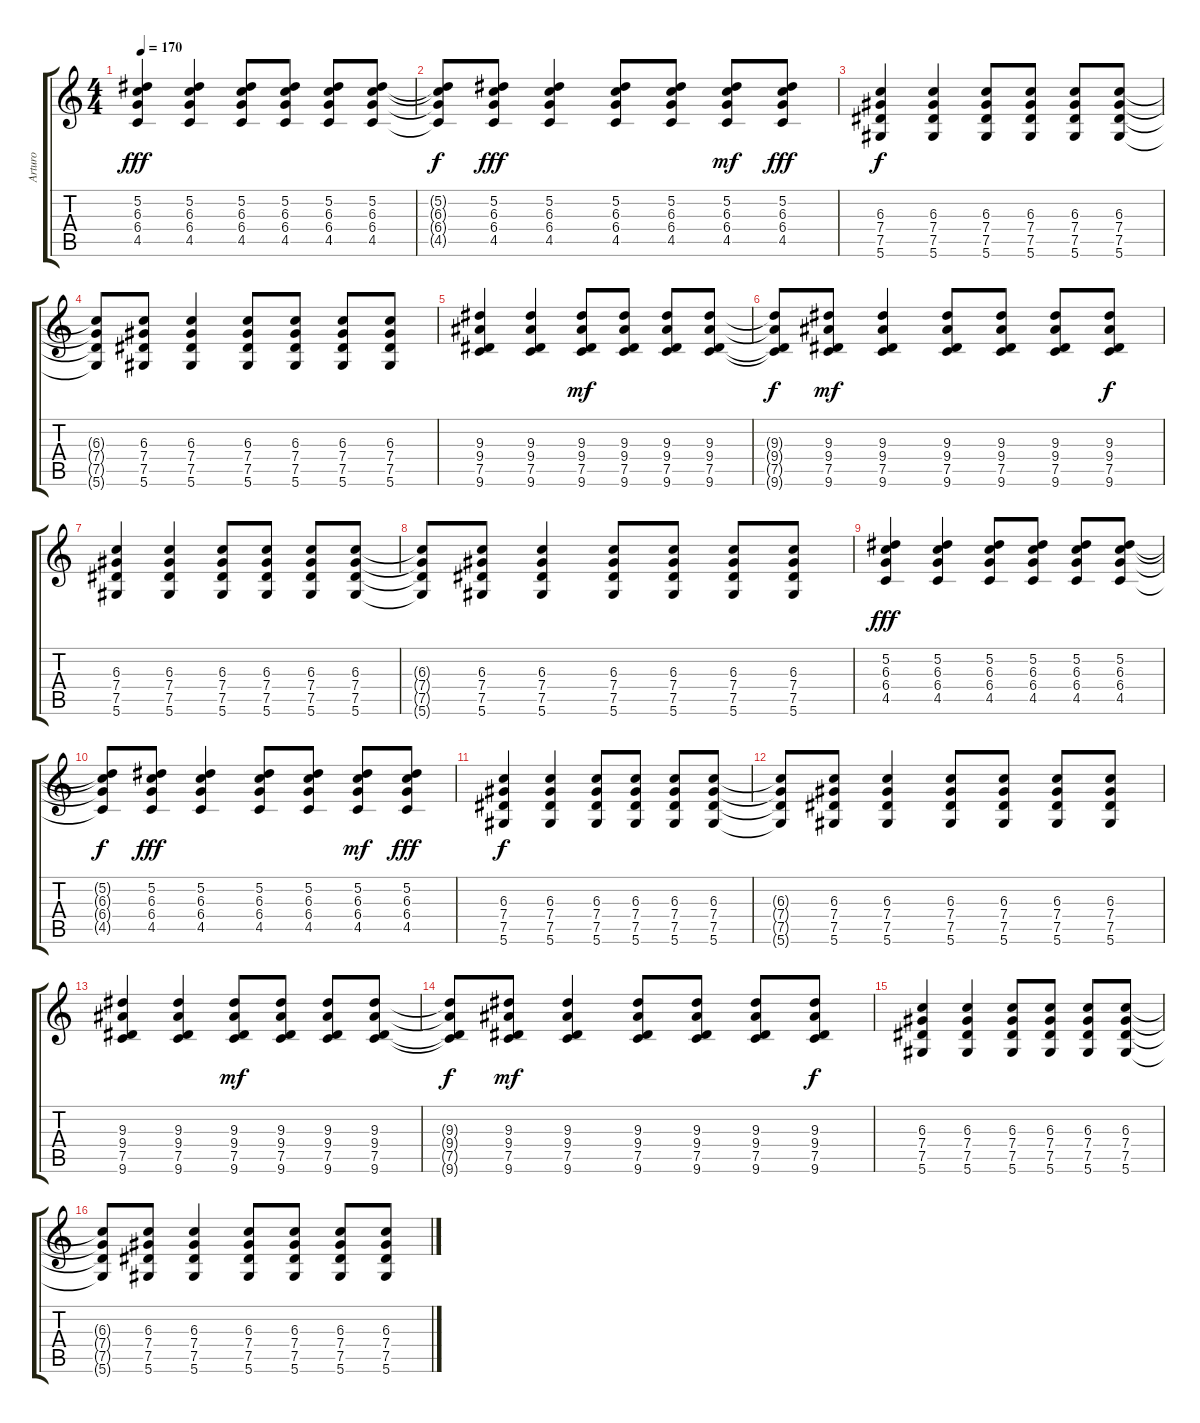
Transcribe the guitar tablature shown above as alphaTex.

\track ("Arturo" "Arturo") {instrument distortionguitar}
\staff {score tabs}
\tuning (Eb4 Bb3 Gb3 Db3 Ab2 Eb2) {hide}
\ts (4 4)
\tempo 170
\clef g2
\ks c
(5.2 6.3 6.4 4.5).4{dy fff volume 15 instrument acousticguitarsteel} (5.2 6.3 6.4 4.5).4 (5.2 6.3 6.4 4.5).8 (5.2 6.3 6.4 4.5).8 (5.2 6.3 6.4 4.5).8 (5.2 6.3 6.4 4.5).8 |
(5.2{t} 6.3{t} 6.4{t} 4.5{t}).8{dy f} (5.2 6.3 6.4 4.5).8{dy fff} (5.2 6.3 6.4 4.5).4 (5.2 6.3 6.4 4.5).8 (5.2 6.3 6.4 4.5).8 (5.2 6.3 6.4 4.5).8{dy mf} (5.2 6.3 6.4 4.5).8{dy fff} |
(6.3 7.4 7.5 5.6).4{dy f} (6.3 7.4 7.5 5.6).4 (6.3 7.4 7.5 5.6).8 (6.3 7.4 7.5 5.6).8 (6.3 7.4 7.5 5.6).8 (6.3 7.4 7.5 5.6).8 |
(6.3{t} 7.4{t} 7.5{t} 5.6{t}).8 (6.3 7.4 7.5 5.6).8 (6.3 7.4 7.5 5.6).4 (6.3 7.4 7.5 5.6).8 (6.3 7.4 7.5 5.6).8 (6.3 7.4 7.5 5.6).8 (6.3 7.4 7.5 5.6).8 |
(9.3 9.4 7.5 9.6).4 (9.3 9.4 7.5 9.6).4 (9.3 9.4 7.5 9.6).8{dy mf} (9.3 9.4 7.5 9.6).8 (9.3 9.4 7.5 9.6).8 (9.3 9.4 7.5 9.6).8 |
(9.3{t} 9.4{t} 7.5{t} 9.6{t}).8{dy f} (9.3 9.4 7.5 9.6).8{dy mf} (9.3 9.4 7.5 9.6).4 (9.3 9.4 7.5 9.6).8 (9.3 9.4 7.5 9.6).8 (9.3 9.4 7.5 9.6).8 (9.3 9.4 7.5 9.6).8{dy f} |
(6.3 7.4 7.5 5.6).4 (6.3 7.4 7.5 5.6).4 (6.3 7.4 7.5 5.6).8 (6.3 7.4 7.5 5.6).8 (6.3 7.4 7.5 5.6).8 (6.3 7.4 7.5 5.6).8 |
(6.3{t} 7.4{t} 7.5{t} 5.6{t}).8 (6.3 7.4 7.5 5.6).8 (6.3 7.4 7.5 5.6).4 (6.3 7.4 7.5 5.6).8 (6.3 7.4 7.5 5.6).8 (6.3 7.4 7.5 5.6).8 (6.3 7.4 7.5 5.6).8 |
(5.2 6.3 6.4 4.5).4{dy fff} (5.2 6.3 6.4 4.5).4 (5.2 6.3 6.4 4.5).8 (5.2 6.3 6.4 4.5).8 (5.2 6.3 6.4 4.5).8 (5.2 6.3 6.4 4.5).8 |
(5.2{t} 6.3{t} 6.4{t} 4.5{t}).8{dy f} (5.2 6.3 6.4 4.5).8{dy fff} (5.2 6.3 6.4 4.5).4 (5.2 6.3 6.4 4.5).8 (5.2 6.3 6.4 4.5).8 (5.2 6.3 6.4 4.5).8{dy mf} (5.2 6.3 6.4 4.5).8{dy fff} |
(6.3 7.4 7.5 5.6).4{dy f} (6.3 7.4 7.5 5.6).4 (6.3 7.4 7.5 5.6).8 (6.3 7.4 7.5 5.6).8 (6.3 7.4 7.5 5.6).8 (6.3 7.4 7.5 5.6).8 |
(6.3{t} 7.4{t} 7.5{t} 5.6{t}).8 (6.3 7.4 7.5 5.6).8 (6.3 7.4 7.5 5.6).4 (6.3 7.4 7.5 5.6).8 (6.3 7.4 7.5 5.6).8 (6.3 7.4 7.5 5.6).8 (6.3 7.4 7.5 5.6).8 |
(9.3 9.4 7.5 9.6).4 (9.3 9.4 7.5 9.6).4 (9.3 9.4 7.5 9.6).8{dy mf} (9.3 9.4 7.5 9.6).8 (9.3 9.4 7.5 9.6).8 (9.3 9.4 7.5 9.6).8 |
(9.3{t} 9.4{t} 7.5{t} 9.6{t}).8{dy f} (9.3 9.4 7.5 9.6).8{dy mf} (9.3 9.4 7.5 9.6).4 (9.3 9.4 7.5 9.6).8 (9.3 9.4 7.5 9.6).8 (9.3 9.4 7.5 9.6).8 (9.3 9.4 7.5 9.6).8{dy f} |
(6.3 7.4 7.5 5.6).4 (6.3 7.4 7.5 5.6).4 (6.3 7.4 7.5 5.6).8 (6.3 7.4 7.5 5.6).8 (6.3 7.4 7.5 5.6).8 (6.3 7.4 7.5 5.6).8 |
(6.3{t} 7.4{t} 7.5{t} 5.6{t}).8 (6.3 7.4 7.5 5.6).8 (6.3 7.4 7.5 5.6).4 (6.3 7.4 7.5 5.6).8 (6.3 7.4 7.5 5.6).8 (6.3 7.4 7.5 5.6).8 (6.3 7.4 7.5 5.6).8
